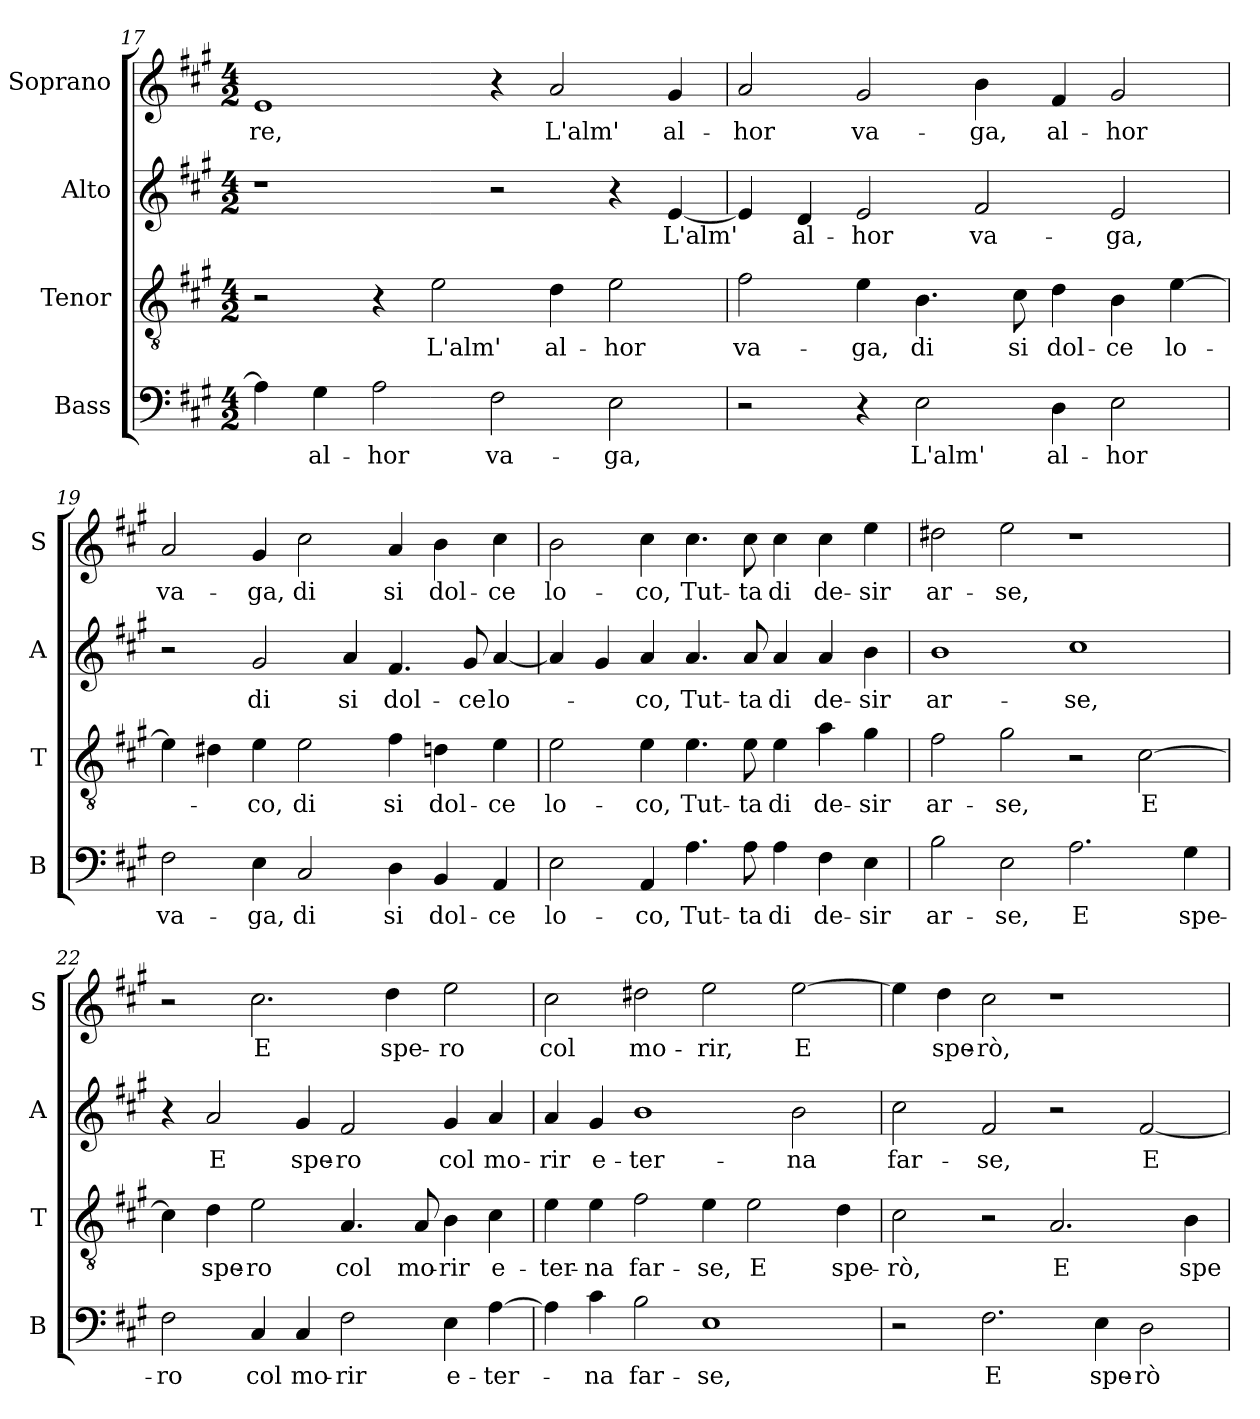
**kern	**text	**kern	**text	**kern	**text	**kern	**text
*part4	*part4	*part3	*part3	*part2	*part2	*part1	*part1
*staff4	*staff4	*staff3	*staff3	*staff2	*staff2	*staff1	*staff1
*I"Bass	*	*I"Tenor	*	*I"Alto	*	*I"Soprano	*
*I'B	*	*I'T	*	*I'A	*	*I'S	*
*clefF4	*	*clefGv2	*	*clefG2	*	*clefG2	*
*k[f#c#g#]	*	*k[f#c#g#]	*	*k[f#c#g#]	*	*k[f#c#g#]	*
*A:	*	*A:	*	*A:	*	*A:	*
*M4/2	*	*M4/2	*	*M4/2	*	*M4/2	*
=17	=17	=17	=17	=17	=17	=17	=17
!	!	!	!	!	!	!	!LO:LY:b
4A\]	.	2r	.	1r	.	1e	-re,
!	!LO:LY:b	!	!	!	!	!	!
4G#\	al-	.	.	.	.	.	.
!	!LO:LY:b	!	!	!	!	!	!
2A\	-hor	4r	.	.	.	.	.
!	!	!	!LO:LY:b	!	!	!	!
.	.	2e\	L'alm'	.	.	.	.
!	!LO:LY:b	!	!	!	!	!	!
2F#\	va-	.	.	2r	.	4r	.
!	!	!	!LO:LY:b	!	!	!	!LO:LY:b
.	.	4d\	al-	.	.	2a/	L'alm'
!	!LO:LY:b	!	!LO:LY:b	!	!	!	!
2E\	-ga,	2e\	-hor	4r	.	.	.
!	!	!	!	!	!LO:LY:b	!	!LO:LY:b
.	.	.	.	[4e/	L'alm'	4g#/	al-
!!LO:PB:g=z
=18	=18	=18	=18	=18	=18	=18	=18
!	!	!	!LO:LY:b	!	!	!	!LO:LY:b
2r	.	2f#\	va-	4e/]	.	2a/	-hor
!	!	!	!	!	!LO:LY:b	!	!
.	.	.	.	4d/	al-	.	.
!	!	!	!LO:LY:b	!	!LO:LY:b	!	!LO:LY:b
4r	.	4e\	-ga,	2e/	-hor	2g#/	va-
!	!LO:LY:b	!	!LO:LY:b	!	!	!	!
2E\	L'alm'	4.B\	di	.	.	.	.
!	!	!	!	!	!LO:LY:b	!	!LO:LY:b
.	.	.	.	2f#/	va-	4b\	-ga,
!	!	!	!LO:LY:b	!	!	!	!
.	.	8c#\	si	.	.	.	.
!	!LO:LY:b	!	!LO:LY:b	!	!	!	!LO:LY:b
4D\	al-	4d\	dol-	.	.	4f#/	al-
!	!LO:LY:b	!	!LO:LY:b	!	!LO:LY:b	!	!LO:LY:b
2E\	-hor	4B\	-ce	2e/	-ga,	2g#/	-hor
!	!	!	!LO:LY:b	!	!	!	!
.	.	[4e\	lo-	.	.	.	.
=19	=19	=19	=19	=19	=19	=19	=19
!	!LO:LY:b	!	!	!	!	!	!LO:LY:b
2F#\	va-	4e\]	.	2r	.	2a/	va-
.	.	4d#X\	.	.	.	.	.
!	!LO:LY:b	!	!LO:LY:b	!	!LO:LY:b	!	!LO:LY:b
4E\	-ga,	4e\	-co,	2g#/	di	4g#/	-ga,
!	!LO:LY:b	!	!LO:LY:b	!	!	!	!LO:LY:b
2C#/	di	2e\	di	.	.	2cc#\	di
!	!	!	!	!	!LO:LY:b	!	!
.	.	.	.	4a/	si	.	.
!	!LO:LY:b	!	!LO:LY:b	!	!LO:LY:b	!	!LO:LY:b
4D\	si	4f#\	si	4.f#/	dol-	4a/	si
!	!LO:LY:b	!	!LO:LY:b	!	!	!	!LO:LY:b
4BB/	dol-	4dn\	dol-	.	.	4b\	dol-
!	!	!	!	!	!LO:LY:b	!	!
.	.	.	.	8g#/	-ce	.	.
!	!LO:LY:b	!	!LO:LY:b	!	!LO:LY:b	!	!LO:LY:b
4AA/	-ce	4e\	-ce	[4a/	lo-	4cc#\	-ce
=20	=20	=20	=20	=20	=20	=20	=20
!	!LO:LY:b	!	!LO:LY:b	!	!	!	!LO:LY:b
2E\	lo-	2e\	lo-	4a/]	.	2b\	lo-
.	.	.	.	4g#/	.	.	.
!	!LO:LY:b	!	!LO:LY:b	!	!LO:LY:b	!	!LO:LY:b
4AA/	-co,	4e\	-co,	4a/	-co,	4cc#\	-co,
!	!LO:LY:b	!	!LO:LY:b	!	!LO:LY:b	!	!LO:LY:b
4.A\	Tut-	4.e\	Tut-	4.a/	Tut-	4.cc#\	Tut-
!	!LO:LY:b	!	!LO:LY:b	!	!LO:LY:b	!	!LO:LY:b
8A\	-ta	8e\	-ta	8a/	-ta	8cc#\	-ta
!	!LO:LY:b	!	!LO:LY:b	!	!LO:LY:b	!	!LO:LY:b
4A\	di	4e\	di	4a/	di	4cc#\	di
!	!LO:LY:b	!	!LO:LY:b	!	!LO:LY:b	!	!LO:LY:b
4F#\	de-	4a\	de-	4a/	de-	4cc#\	de-
!	!LO:LY:b	!	!LO:LY:b	!	!LO:LY:b	!	!LO:LY:b
4E\	-sir	4g#\	-sir	4b\	-sir	4ee\	-sir
!!LO:LB:g=z
=21	=21	=21	=21	=21	=21	=21	=21
!	!LO:LY:b	!	!LO:LY:b	!	!LO:LY:b	!	!LO:LY:b
2B\	ar-	2f#\	ar-	1b	ar-	2dd#X\	ar-
!	!LO:LY:b	!	!LO:LY:b	!	!	!	!LO:LY:b
2E\	-se,	2g#\	-se,	.	.	2ee\	-se,
!	!LO:LY:b	!	!	!	!LO:LY:b	!	!
2.A\	E	2r	.	1cc#	-se,	1r	.
!	!	!	!LO:LY:b	!	!	!	!
.	.	[2c#\	E	.	.	.	.
!	!LO:LY:b	!	!	!	!	!	!
4G#\	spe-	.	.	.	.	.	.
=22	=22	=22	=22	=22	=22	=22	=22
!	!LO:LY:b	!	!	!	!	!	!
2F#\	-ro	4c#\]	.	4r	.	2r	.
!	!	!	!LO:LY:b	!	!LO:LY:b	!	!
.	.	4d\	spe-	2a/	E	.	.
!	!LO:LY:b	!	!LO:LY:b	!	!	!	!LO:LY:b
4C#/	col	2e\	-ro	.	.	2.cc#\	E
!	!LO:LY:b	!	!	!	!LO:LY:b	!	!
4C#/	mo-	.	.	4g#/	spe-	.	.
!	!LO:LY:b	!	!LO:LY:b	!	!LO:LY:b	!	!
2F#\	-rir	4.A/	col	2f#/	-ro	.	.
!	!	!	!	!	!	!	!LO:LY:b
.	.	.	.	.	.	4dd\	spe-
!	!	!	!LO:LY:b	!	!	!	!
.	.	8A/	mo-	.	.	.	.
!	!LO:LY:b	!	!LO:LY:b	!	!LO:LY:b	!	!LO:LY:b
4E\	e-	4B\	-rir	4g#/	col	2ee\	-ro
!	!LO:LY:b	!	!LO:LY:b	!	!LO:LY:b	!	!
[4A\	-ter-	4c#\	e-	4a/	mo-	.	.
=23	=23	=23	=23	=23	=23	=23	=23
!	!	!	!LO:LY:b	!	!LO:LY:b	!	!LO:LY:b
4A\]	.	4e\	-ter-	4a/	-rir	2cc#\	col
!	!LO:LY:b	!	!LO:LY:b	!	!LO:LY:b	!	!
4c#\	-na	4e\	-na	4g#/	e-	.	.
!	!LO:LY:b	!	!LO:LY:b	!	!LO:LY:b	!	!LO:LY:b
2B\	far-	2f#\	far-	1b	-ter-	2dd#X\	mo-
!	!LO:LY:b	!	!LO:LY:b	!	!	!	!LO:LY:b
1E	-se,	4e\	-se,	.	.	2ee\	-rir,
!	!	!	!LO:LY:b	!	!	!	!
.	.	2e\	E	.	.	.	.
!	!	!	!	!	!LO:LY:b	!	!LO:LY:b
.	.	.	.	2b\	-na	[2ee\	E
!	!	!	!LO:LY:b	!	!	!	!
.	.	4d\	spe-	.	.	.	.
!!LO:LB:g=z
=24	=24	=24	=24	=24	=24	=24	=24
!	!	!	!LO:LY:b	!	!LO:LY:b	!	!
2r	.	2c#\	-rò,	2cc#\	far-	4ee\]	.
!	!	!	!	!	!	!	!LO:LY:b
.	.	.	.	.	.	4dd\	spe-
!	!LO:LY:b	!	!	!	!LO:LY:b	!	!LO:LY:b
2.F#\	E	2r	.	2f#/	-se,	2cc#\	-rò,
!	!	!	!LO:LY:b	!	!	!	!
.	.	2.A/	E	2r	.	1r	.
!	!LO:LY:b	!	!	!	!	!	!
4E\	spe-	.	.	.	.	.	.
!	!LO:LY:b	!	!	!	!LO:LY:b	!	!
2D\	-rò	.	.	[2f#/	E	.	.
!	!	!	!LO:LY:b	!	!	!	!
.	.	4B\	spe-	.	.	.	.
=	=	=	=	=	=	=	=
*-	*-	*-	*-	*-	*-	*-	*-
